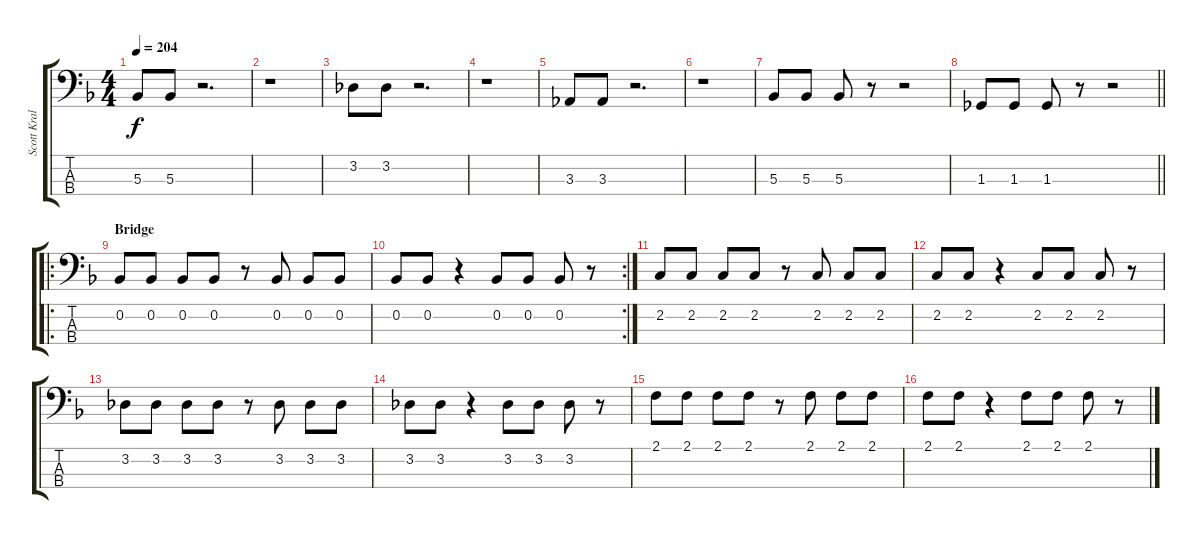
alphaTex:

\track ("Scott Krall" "Scott Kral") {instrument electricbassfinger}
\staff {score tabs}
\tuning (Eb2 Bb1 F1 C1) {hide}
\ts (4 4)
\tempo 204
\clef f4
\ks f
5.3.8{dy f} 5.3.8 r.2{d} |
r.1 |
3.2.8 3.2.8 r.2{d} |
r.1 |
3.3.8 3.3.8 r.2{d} |
r.1 |
5.3.8 5.3.8 5.3.8 r.8 r.2 |
\barLineRight lightlight
1.3.8 1.3.8 1.3.8 r.8 r.2 |
\ro
\section ("" "Bridge")
0.2.8 0.2.8 0.2.8 0.2.8 r.8 0.2.8 0.2.8 0.2.8 |
\rc 2
0.2.8 0.2.8 r.4 0.2.8 0.2.8 0.2.8 r.8 |
2.2.8 2.2.8 2.2.8 2.2.8 r.8 2.2.8 2.2.8 2.2.8 |
2.2.8 2.2.8 r.4 2.2.8 2.2.8 2.2.8 r.8 |
3.2.8 3.2.8 3.2.8 3.2.8 r.8 3.2.8 3.2.8 3.2.8 |
3.2.8 3.2.8 r.4 3.2.8 3.2.8 3.2.8 r.8 |
2.1.8 2.1.8 2.1.8 2.1.8 r.8 2.1.8 2.1.8 2.1.8 |
2.1.8 2.1.8 r.4 2.1.8 2.1.8 2.1.8 r.8
